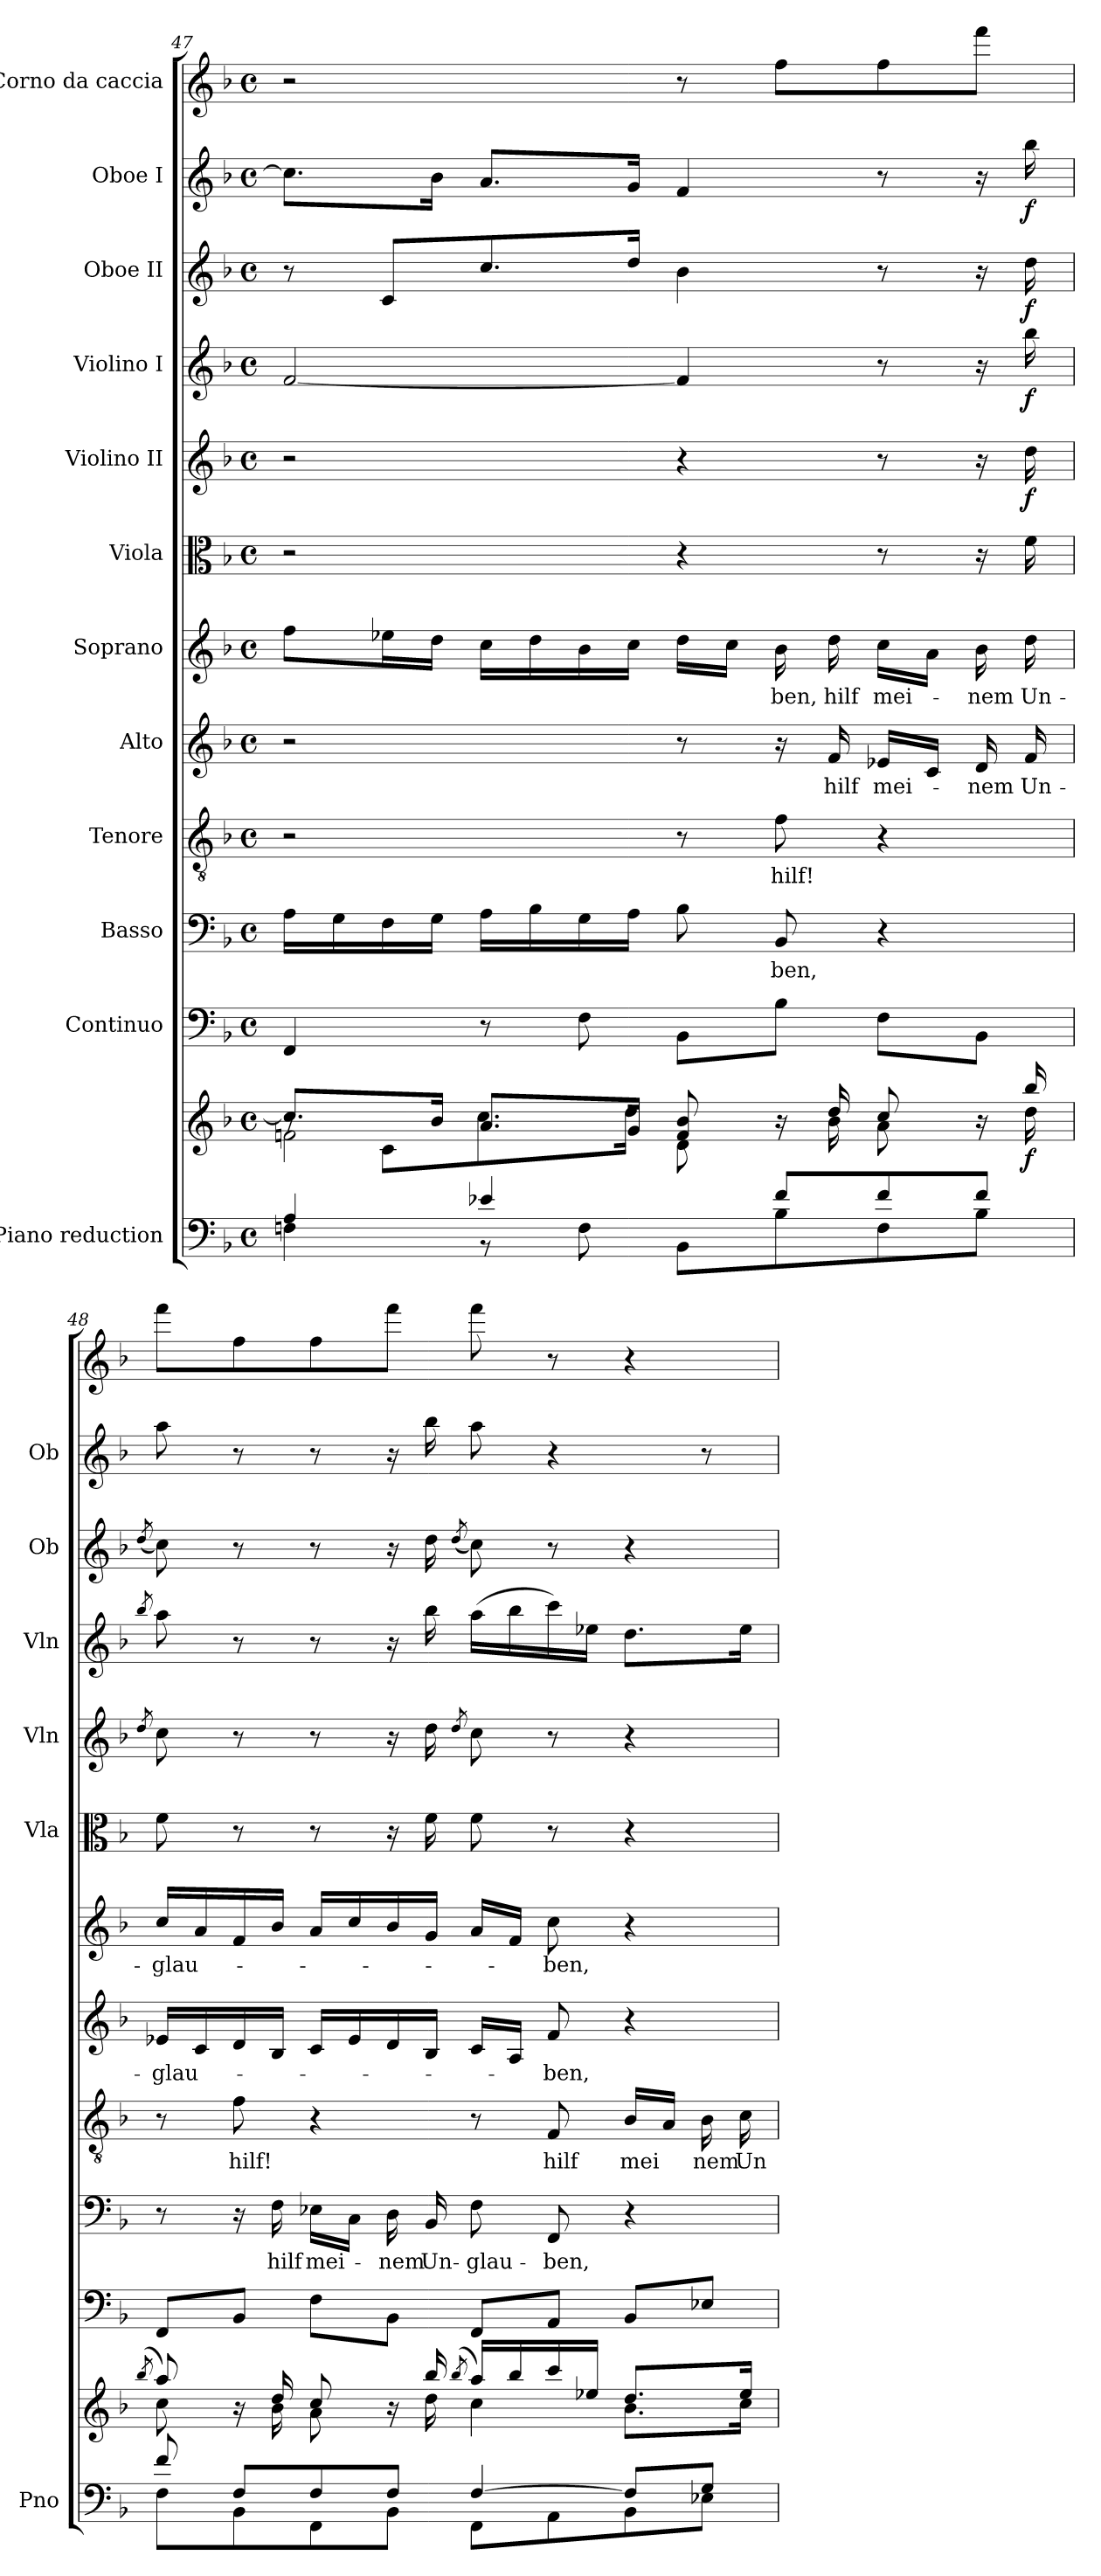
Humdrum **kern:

**kern	**kern	**dynam	**kern	**kern	**text	**kern	**text	**kern	**text	**kern	**text	**kern	**dynam	**kern	**dynam	**kern	**dynam	**kern	**dynam	**kern	**dynam	**kern
*part12	*part12	*part12	*part11	*part10	*part10	*part9	*part9	*part8	*part8	*part7	*part7	*part6	*part6	*part5	*part5	*part4	*part4	*part3	*part3	*part2	*part2	*part1
*staff13	*staff12	*staff12/13	*staff11	*staff10	*staff10	*staff9	*staff9	*staff8	*staff8	*staff7	*staff7	*staff6	*staff6	*staff5	*staff5	*staff4	*staff4	*staff3	*staff3	*staff2	*staff2	*staff1
*I"Piano reduction	*	*	*I"Continuo	*I"Basso	*	*I"Tenore	*	*I"Alto	*	*I"Soprano	*	*I"Viola	*	*I"Violino II	*	*I"Violino I	*	*I"Oboe II	*	*I"Oboe I	*	*I"Corno da caccia
*I'Pno	*	*	*	*	*	*	*	*	*	*	*	*I'Vla	*	*I'Vln	*	*I'Vln	*	*I'Ob	*	*I'Ob	*	*
*clefF4	*clefG2	*	*clefF4	*clefF4	*	*clefGv2	*	*clefG2	*	*clefG2	*	*clefC3	*	*clefG2	*	*clefG2	*	*clefG2	*	*clefG2	*	*clefG2
*	*	*	*	*	*	*	*	*	*	*	*	*	*	*	*	*	*	*	*	*	*	*ITrd7c12
*k[b-]	*k[b-]	*	*k[b-]	*k[b-]	*	*k[b-]	*	*k[b-]	*	*k[b-]	*	*k[b-]	*	*k[b-]	*	*k[b-]	*	*k[b-]	*	*k[b-]	*	*k[b-]
*M4/4	*M4/4	*	*M4/4	*M4/4	*	*M4/4	*	*M4/4	*	*M4/4	*	*M4/4	*	*M4/4	*	*M4/4	*	*M4/4	*	*M4/4	*	*M4/4
*met(c)	*met(c)	*	*met(c)	*met(c)	*	*met(c)	*	*met(c)	*	*met(c)	*	*met(c)	*	*met(c)	*	*met(c)	*	*met(c)	*	*met(c)	*	*met(c)
=47	=47	=47	=47	=47	=47	=47	=47	=47	=47	=47	=47	=47	=47	=47	=47	=47	=47	=47	=47	=47	=47	=47
*^	*^	*	*	*	*	*	*	*	*	*	*	*	*	*	*	*	*	*	*	*	*	*
*	*	*	*^	*	*	*	*	*	*	*	*	*	*	*	*	*	*	*	*	*	*	*	*	*
4A/	4Fn\	8.cc/L]	8r	2fn\	.	4FF/	16A\LL	.	2r	.	2r	.	8ff\L	.	2r	.	2r	.	[2f/	.	8r	.	8.cc\L]	.	2r
.	.	.	.	.	.	.	16G\	.	.	.	.	.	.	.	.	.	.	.	.	.	.	.	.	.	.
.	.	.	8c\L	.	.	.	16F\	.	.	.	.	.	16ee-X\L	.	.	.	.	.	.	.	8c/L	.	.	.	.
.	.	16b-/Jk	.	.	.	.	16G\JJ	.	.	.	.	.	16dd\JJ	.	.	.	.	.	.	.	.	.	16b-\Jk	.	.
4e-X/	8r	8.a/L	8.cc\	.	.	8r	16A\LL	.	.	.	.	.	16cc\LL	.	.	.	.	.	.	.	8.cc/	.	8.a/L	.	.
.	.	.	.	.	.	.	16B-\	.	.	.	.	.	16dd\	.	.	.	.	.	.	.	.	.	.	.	.
.	8F\	.	.	.	.	8F\	16G\	.	.	.	.	.	16b-\	.	.	.	.	.	.	.	.	.	.	.	.
.	.	16g/Jk	16dd\Jk	.	.	.	16A\JJ	.	.	.	.	.	16cc\JJ	.	.	.	.	.	.	.	16dd/Jk	.	16g/Jk	.	.
8ryy	8BB-\L	8f/ 8b-/	8d\	2ryy	.	8BB-\L	8B-\	.	8r	.	8r	.	16dd\LL	.	4r	.	4r	.	4f/]	.	4b-\	.	4f/	.	8r
.	.	.	.	.	.	.	.	.	.	.	.	.	16cc\JJ	.	.	.	.	.	.	.	.	.	.	.	.
!	!	!	!	!	!	!	!	!LO:LY:b	!	!LO:LY:b	!	!	!	!LO:LY:b	!	!	!	!	!	!	!	!	!	!	!
8f/L	8B-\	16r	16ryy	.	.	8B-\J	8BB-/	-ben,	8f\	hilf!	16r	.	16b-\	-ben,	.	.	.	.	.	.	.	.	.	.	8f\L
!	!	!	!	!	!	!	!	!	!	!	!	!LO:LY:b	!	!LO:LY:b	!	!	!	!	!	!	!	!	!	!	!
.	.	16dd/	16b-\	.	.	.	.	.	.	.	16f/	hilf	16dd\	hilf	.	.	.	.	.	.	.	.	.	.	.
!	!	!	!	!	!	!	!	!	!	!	!	!LO:LY:b	!	!LO:LY:b	!	!	!	!	!	!	!	!	!	!	!
8f/	8F\	8cc/	8a\	.	.	8F\L	4r	.	4r	.	16e-X/LL	mei-	16cc\LL	mei-	8r	.	8r	.	8r	.	8r	.	8r	.	8f\
.	.	.	.	.	.	.	.	.	.	.	16c/JJ	.	16a\JJ	.	.	.	.	.	.	.	.	.	.	.	.
!	!	!	!	!	!	!	!	!	!	!	!	!LO:LY:b	!	!LO:LY:b	!	!	!	!	!	!	!	!	!	!	!
8f/J	8B-\J	16r	16ryy	.	.	8BB-\J	.	.	.	.	16d/	-nem	16b-\	-nem	16r	.	16r	.	16r	.	16r	.	16r	.	8ff\J
!	!	!	!	!	!LO:DY:b	!	!	!	!	!	!	!LO:LY:b	!	!LO:LY:b	!	!LO:DY:b	!	!	!	!	!	!	!	!	!
!	!	!	!	!	!	!	!	!	!	!	!	!	!	!	!	!LO:DY:n=1:b	!	!	!	!	!	!	!	!	!
!	!	!	!	!	!	!	!	!	!	!	!	!	!	!	!	!LO:DY:n=2:b	!	!LO:DY:b	!	!LO:DY:b	!	!LO:DY:b	!	!LO:DY:b	!
.	.	16bb-/	16dd\	.	f	.	.	.	.	.	16f/	-Un-	16dd\	Un-	16f\	other-dynamics f other-dynamics	16dd\	f	16bb-\	f	16dd\	f	16bb-\	f	.
*	*	*v	*v	*v	*	*	*	*	*	*	*	*	*	*	*	*	*	*	*	*	*	*	*	*	*
!!LO:PB:g=z
=48	=48	=48	=48	=48	=48	=48	=48	=48	=48	=48	=48	=48	=48	=48	=48	=48	=48	=48	=48	=48	=48	=48	=48
.	.	(8qbb-/	.	.	.	.	.	.	.	.	.	.	.	.	8qdd/	.	8qbb-/	.	(8qdd/	.	.	.	.
*	*	*^	*	*	*	*	*	*	*	*	*	*	*	*	*	*	*	*	*	*	*	*	*
!	!	!	!	!	!	!	!	!	!	!	!LO:LY:b	!	!LO:LY:b	!	!	!	!	!	!	!	!	!	!	!
8f/	8F\L	8aa/)	8cc\	.	8FF/L	8r	.	8r	.	16e-X/LL	-glau-	16cc/LL	-glau-	8f\	.	8cc\	.	8aa\	.	8cc\)	.	8aa\	.	8ff\L
.	.	.	.	.	.	.	.	.	.	16c/	.	16a/	.	.	.	.	.	.	.	.	.	.	.	.
!	!	!	!	!	!	!	!	!	!LO:LY:b	!	!	!	!	!	!	!	!	!	!	!	!	!	!	!
8F/L	8BB-\	16r	16ryy	.	8BB-/J	16r	.	8f\	hilf!	16d/	.	16f/	.	8r	.	8r	.	8r	.	8r	.	8r	.	8f\
!	!	!	!	!	!	!	!LO:LY:b	!	!	!	!	!	!	!	!	!	!	!	!	!	!	!	!	!
.	.	16dd/	16b-\	.	.	16F\	hilf	.	.	16B-/JJ	.	16b-/JJ	.	.	.	.	.	.	.	.	.	.	.	.
!	!	!	!	!	!	!	!LO:LY:b	!	!	!	!	!	!	!	!	!	!	!	!	!	!	!	!	!
8F/	8FF\	8cc/	8a\	.	8F\L	16E-X\LL	mei-	4r	.	16c/LL	.	16a/LL	.	8r	.	8r	.	8r	.	8r	.	8r	.	8f\
.	.	.	.	.	.	16C\JJ	.	.	.	16e-/	.	16cc/	.	.	.	.	.	.	.	.	.	.	.	.
!	!	!	!	!	!	!	!LO:LY:b	!	!	!	!	!	!	!	!	!	!	!	!	!	!	!	!	!
8F/J	8BB-\J	16r	16ryy	.	8BB-\J	16D\	-nem	.	.	16d/	.	16b-/	.	16r	.	16r	.	16r	.	16r	.	16r	.	8ff\J
!	!	!	!	!	!	!	!LO:LY:b	!	!	!	!	!	!	!	!	!	!	!	!	!	!	!	!	!
.	.	16bb-/	16dd\	.	.	16BB-/	Un-	.	.	16B-/JJ	.	16g/JJ	.	16f\	.	16dd\	.	16bb-\	.	16dd\	.	16bb-\	.	.
.	.	(8qbb-/	.	.	.	.	.	.	.	.	.	.	.	.	.	8qdd/	.	.	.	(8qdd/	.	.	.	.
!	!	!	!	!	!	!	!LO:LY:b	!	!	!	!	!	!	!	!	!	!	!	!	!	!	!	!	!
[4F/	8FF\L	16aa/LL)	4cc\	.	8FF/L	8F\	-glau-	8r	.	16c/LL	.	16a/LL	.	8f\	.	8cc\	.	(16aa\LL	.	8cc\)	.	8aa\	.	8ff\
.	.	16bb-/	.	.	.	.	.	.	.	16A/JJ	.	16f/JJ	.	.	.	.	.	16bb-\	.	.	.	.	.	.
!	!	!	!	!	!	!	!LO:LY:b	!	!LO:LY:b	!	!LO:LY:b	!	!LO:LY:b	!	!	!	!	!	!	!	!	!	!	!
.	8AA\	16ccc/	.	.	8AA/J	8FF/	-ben,	8F/	hilf	8f/	-ben,	8cc\	-ben,	8r	.	8r	.	16ccc\)	.	8r	.	4r	.	8r
.	.	16ee-X/JJ	.	.	.	.	.	.	.	.	.	.	.	.	.	.	.	16ee-X\JJ	.	.	.	.	.	.
!	!	!	!	!	!	!	!	!	!LO:LY:b	!	!	!	!	!	!	!	!	!	!	!	!	!	!	!
8F/L]	8BB-\	8.dd/L	8.b-\L	.	8BB-/L	4r	.	16B-/LL	mei	4r	.	4r	.	4r	.	4r	.	8.dd\L	.	4r	.	.	.	4r
.	.	.	.	.	.	.	.	16A/JJ	.	.	.	.	.	.	.	.	.	.	.	.	.	.	.	.
!	!	!	!	!	!	!	!	!	!LO:LY:b	!	!	!	!	!	!	!	!	!	!	!	!	!	!	!
8G/J	8E-X\J	.	.	.	8E-X/J	.	.	16B-\	nem	.	.	.	.	.	.	.	.	.	.	.	.	8r	.	.
!	!	!	!	!	!	!	!	!	!LO:LY:b	!	!	!	!	!	!	!	!	!	!	!	!	!	!	!
.	.	16ee-/Jk	16cc\Jk	.	.	.	.	16c\	Un-	.	.	.	.	.	.	.	.	16ee-\Jk	.	.	.	.	.	.
*v	*v	*	*	*	*	*	*	*	*	*	*	*	*	*	*	*	*	*	*	*	*	*	*	*
*	*v	*v	*	*	*	*	*	*	*	*	*	*	*	*	*	*	*	*	*	*	*	*	*
=	=	=	=	=	=	=	=	=	=	=	=	=	=	=	=	=	=	=	=	=	=	=
*-	*-	*-	*-	*-	*-	*-	*-	*-	*-	*-	*-	*-	*-	*-	*-	*-	*-	*-	*-	*-	*-	*-
